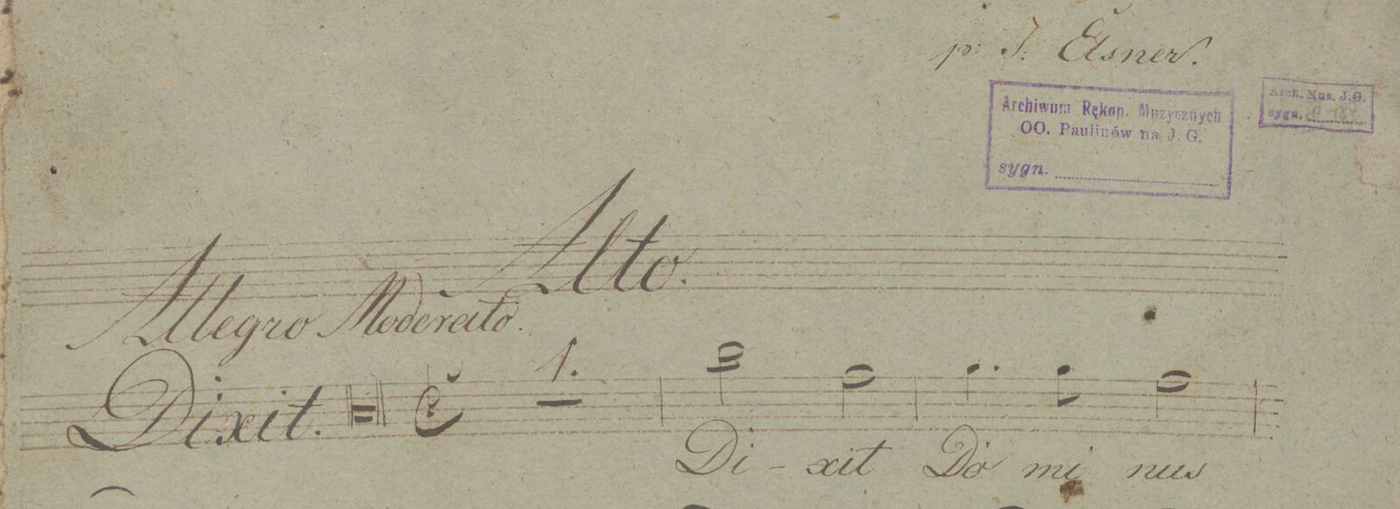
**kern	**text	**dynam
*I"Alto.	*	*
*clefC3	*	*
*k[]	*	*
*met(c|)	*	*
*M2/2	*	*
1r	.	.
=2	=2	=2
2cc\	Di-	.
2g\	-xit	.
=3	=3	=3
4.a\	Do-	.
8a\	-mi-	.
2g\	-nus	.
=4	=4	=4
*-	*-	*-
